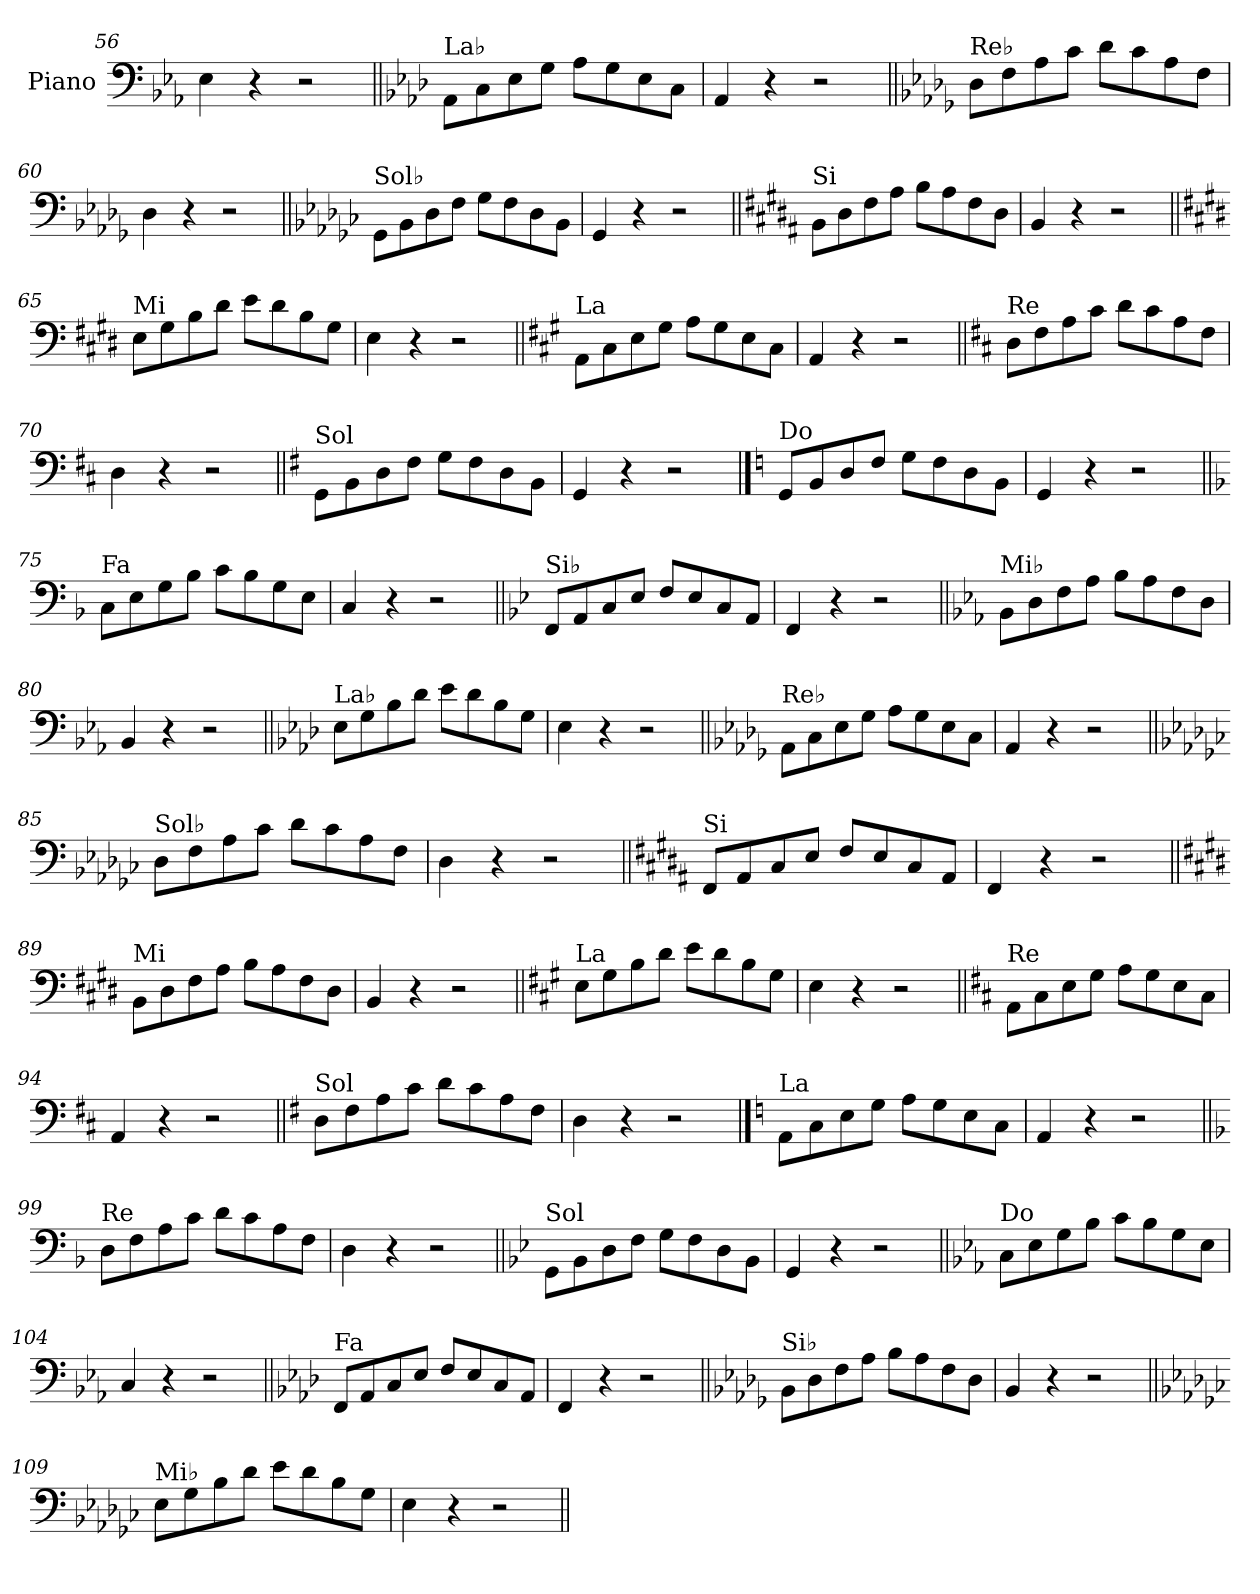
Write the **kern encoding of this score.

**kern
*part1
*staff1
*I"Piano
*I'Pno.
*clefF4
*k[b-e-a-]
=56
4E-\
4r
2r
=57||
*k[b-e-a-d-]
!LO:TX:a:t=La♭
8AA-\L
8C\
8E-\
8G\J
8A-\L
8G\
8E-\
8C\J
=58
4AA-/
4r
2r
=59||
*k[b-e-a-d-g-]
!LO:TX:a:t=Re♭
8D-\L
8F\
8A-\
8c\J
8d-\L
8c\
8A-\
8F\J
=60
4D-\
4r
2r
!!LO:LB:g=z
=61||
*k[b-e-a-d-g-c-]
!LO:TX:a:t=Sol♭
8GG-\L
8BB-\
8D-\
8F\J
8G-\L
8F\
8D-\
8BB-\J
=62
4GG-/
4r
2r
=63||
*k[f#c#g#d#a#]
!LO:TX:a:t=Si
8BB\L
8D#\
8F#\
8A#\J
8B\L
8A#\
8F#\
8D#\J
=64
4BB/
4r
2r
=65||
*k[f#c#g#d#]
!LO:TX:a:t=Mi
8E\L
8G#\
8B\
8d#\J
8e\L
8d#\
8B\
8G#\J
=66
4E\
4r
2r
!!LO:LB:g=z
=67||
*k[f#c#g#]
!LO:TX:a:t=La
8AA\L
8C#\
8E\
8G#\J
8A\L
8G#\
8E\
8C#\J
=68
4AA/
4r
2r
=69||
*k[f#c#]
!LO:TX:a:t=Re
8D\L
8F#\
8A\
8c#\J
8d\L
8c#\
8A\
8F#\J
=70
4D\
4r
2r
=71||
*k[f#]
!LO:TX:a:t=Sol
8GG\L
8BB\
8D\
8F#\J
8G\L
8F#\
8D\
8BB\J
=72
4GG/
4r
2r
!!LO:LB:g=z
==73
*k[]
!LO:TX:a:t=Do
8GG/L
8BB/
8D/
8F/J
8G\L
8F\
8D\
8BB\J
=74
4GG/
4r
2r
=75||
*k[b-]
!LO:TX:a:t=Fa
8C\L
8E\
8G\
8B-\J
8c\L
8B-\
8G\
8E\J
=76
4C/
4r
2r
=77||
*k[b-e-]
!LO:TX:a:t=Si♭
8FF/L
8AA/
8C/
8E-/J
8F/L
8E-/
8C/
8AA/J
=78
4FF/
4r
2r
!!LO:LB:g=z
=79||
*k[b-e-a-]
!LO:TX:a:t=Mi♭
8BB-\L
8D\
8F\
8A-\J
8B-\L
8A-\
8F\
8D\J
=80
4BB-/
4r
2r
=81||
*k[b-e-a-d-]
!LO:TX:a:t=La♭
8E-\L
8G\
8B-\
8d-\J
8e-\L
8d-\
8B-\
8G\J
=82
4E-\
4r
2r
=83||
*k[b-e-a-d-g-]
!LO:TX:a:t=Re♭
8AA-\L
8C\
8E-\
8G-\J
8A-\L
8G-\
8E-\
8C\J
=84
4AA-/
4r
2r
!!LO:LB:g=z
=85||
*k[b-e-a-d-g-c-]
!LO:TX:a:t=Sol♭
8D-\L
8F\
8A-\
8c-\J
8d-\L
8c-\
8A-\
8F\J
=86
4D-\
4r
2r
=87||
*k[f#c#g#d#a#]
!LO:TX:a:t=Si
8FF#/L
8AA#/
8C#/
8E/J
8F#/L
8E/
8C#/
8AA#/J
=88
4FF#/
4r
2r
=89||
*k[f#c#g#d#]
!LO:TX:a:t=Mi
8BB\L
8D#\
8F#\
8A\J
8B\L
8A\
8F#\
8D#\J
=90
4BB/
4r
2r
!!LO:LB:g=z
=91||
*k[f#c#g#]
!LO:TX:a:t=La
8E\L
8G#\
8B\
8d\J
8e\L
8d\
8B\
8G#\J
=92
4E\
4r
2r
=93||
*k[f#c#]
!LO:TX:a:t=Re
8AA\L
8C#\
8E\
8G\J
8A\L
8G\
8E\
8C#\J
=94
4AA/
4r
2r
=95||
*k[f#]
!LO:TX:a:t=Sol
8D\L
8F#\
8A\
8c\J
8d\L
8c\
8A\
8F#\J
=96
4D\
4r
2r
!!LO:PB:g=z
==97
*k[]
!LO:TX:a:t=La
8AA\L
8C\
8E\
8G\J
8A\L
8G\
8E\
8C\J
=98
4AA/
4r
2r
=99||
*k[b-]
!LO:TX:a:t=Re
8D\L
8F\
8A\
8c\J
8d\L
8c\
8A\
8F\J
=100
4D\
4r
2r
=101||
*k[b-e-]
!LO:TX:a:t=Sol
8GG\L
8BB-\
8D\
8F\J
8G\L
8F\
8D\
8BB-\J
=102
4GG/
4r
2r
!!LO:LB:g=z
=103||
*k[b-e-a-]
!LO:TX:a:t=Do
8C\L
8E-\
8G\
8B-\J
8c\L
8B-\
8G\
8E-\J
=104
4C/
4r
2r
=105||
*k[b-e-a-d-]
!LO:TX:a:t=Fa
8FF/L
8AA-/
8C/
8E-/J
8F/L
8E-/
8C/
8AA-/J
=106
4FF/
4r
2r
=107||
*k[b-e-a-d-g-]
!LO:TX:a:t=Si♭
8BB-\L
8D-\
8F\
8A-\J
8B-\L
8A-\
8F\
8D-\J
=108
4BB-/
4r
2r
!!LO:LB:g=z
=109||
*k[b-e-a-d-g-c-]
!LO:TX:a:t=Mi♭
8E-\L
8G-\
8B-\
8d-\J
8e-\L
8d-\
8B-\
8G-\J
=110
4E-\
4r
2r
=||
*-
